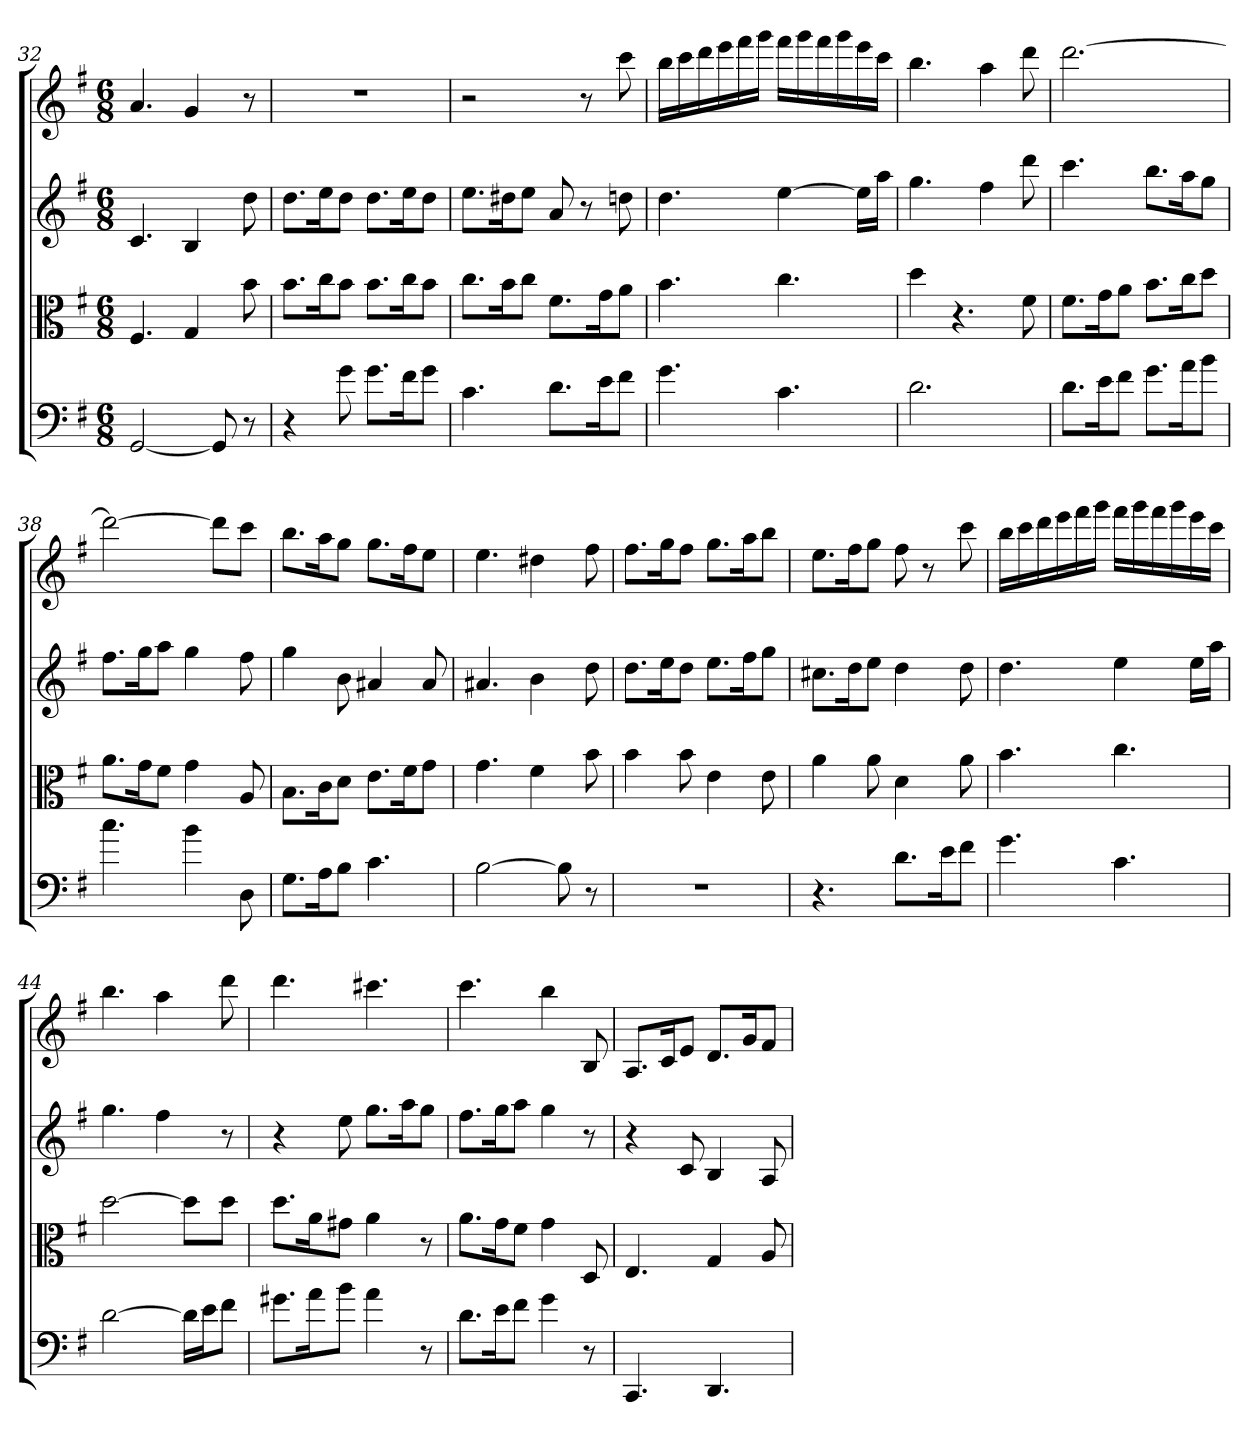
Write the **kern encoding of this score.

**kern	**kern	**kern	**kern
*part4	*part3	*part2	*part1
*staff4	*staff3	*staff2	*staff1
*clefF4	*clefC3	*	*
*k[f#]	*k[f#]	*k[f#]	*k[f#]
*G:	*G:	*G:	*G:
*M6/8	*M6/8	*M6/8	*M6/8
=32	=32	=32	=32
[2GG	4.F#	4.c	4.a
.	4G	4B	4g
8GG]	.	.	.
8r	8b	8dd	8r
=33	=33	=33	=33
4r	8.b\L	8.ddL	2.r
.	16cc\K	16eeK	.
8g	8b\J	8ddJ	.
8.g\L	8.b\L	8.ddL	.
16f#\K	16cc\K	16eeK	.
8g\J	8b\J	8ddJ	.
=34	=34	=34	=34
4.c	8.cc\L	8.eeL	2r
.	16b\K	16dd#XK	.
.	8cc\J	8eeJ	.
8.d\L	8.f#\L	8a	.
.	.	8r	8r
16e\K	16g\K	.	.
8f#\J	8a\J	8ddn	8ccc
=35	=35	=35	=35
4.g	4.b	4.dd	16bbLL
.	.	.	16ccc
.	.	.	16ddd
.	.	.	16eee
.	.	.	16fff#
.	.	.	16gggJJ
4.c	4.cc	[4ee	16fff#LL
.	.	.	16ggg
.	.	.	16fff#
.	.	.	16ggg
.	.	16eeLL]	16eee
.	.	16aaJJ	16cccJJ
=36	=36	=36	=36
2.d	4dd	4.gg	4.bb
.	4.r	.	.
.	.	4ff#	4aa
.	8f#	8ddd	8ddd
=37	=37	=37	=37
8.d\L	8.f#\L	4.ccc	[2.ddd
16e\K	16g\K	.	.
8f#\J	8a\J	.	.
8.g\L	8.b\L	8.bbL	.
16a\K	16cc\K	16aaK	.
8b\J	8dd\J	8ggJ	.
=38	=38	=38	=38
4.cc	8.a\L	8.ff#L	2ddd_
.	16g\K	16ggK	.
.	8f#\J	8aaJ	.
4b	4g	4gg	.
.	.	.	8dddL]
8D	8A	8ff#	8cccJ
=39	=39	=39	=39
8.G\L	8.B\L	4gg	8.bbL
16A\K	16c\K	.	16aaK
8B\J	8d\J	8b	8ggJ
4.c	8.e\L	4a#X	8.ggL
.	16f#\K	.	16ff#K
.	8g\J	8a#	8eeJ
=40	=40	=40	=40
[2B	4.g	4.a#X	4.ee
.	4f#	4b	4dd#X
8B]	.	.	.
8r	8b	8dd	8ff#
=41	=41	=41	=41
2.r	4b	8.ddL	8.ff#L
.	.	16eeK	16ggK
.	8b	8ddJ	8ff#J
.	4e	8.eeL	8.ggL
.	.	16ff#K	16aaK
.	8e	8ggJ	8bbJ
=42	=42	=42	=42
4.r	4a	8.cc#XL	8.eeL
.	.	16ddK	16ff#K
.	8a	8eeJ	8ggJ
8.d\L	4d	4dd	8ff#
.	.	.	8r
16e\K	.	.	.
8f#\J	8a	8dd	8ccc
=43	=43	=43	=43
4.g	4.b	4.dd	16bbLL
.	.	.	16ccc
.	.	.	16ddd
.	.	.	16eee
.	.	.	16fff#
.	.	.	16gggJJ
4.c	4.cc	4ee	16fff#LL
.	.	.	16ggg
.	.	.	16fff#
.	.	.	16ggg
.	.	16eeLL	16eee
.	.	16aaJJ	16cccJJ
=44	=44	=44	=44
[2d	[2dd	4.gg	4.bb
.	.	4ff#	4aa
16d\LL]	8dd\L]	.	.
16e\J	.	.	.
8f#\J	8dd\J	8r	8ddd
=45	=45	=45	=45
8.g#X\L	8.dd\L	4r	4.ddd
16a\K	16a\K	.	.
8b\J	8g#X\J	8ee	.
4a	4a	8.ggL	4.ccc#X
.	.	16aaK	.
8r	8r	8ggJ	.
=46	=46	=46	=46
8.d\L	8.a\L	8.ff#L	4.ccc
16e\K	16g\K	16ggK	.
8f#\J	8f#\J	8aaJ	.
4g	4g	4gg	4bb
8r	8D	8r	8B
=47	=47	=47	=47
4.CC	4.E	4r	8.AL
.	.	.	16cK
.	.	8c	8eJ
4.DD	4G	4B	8.dL
.	.	.	16gK
.	8A	8A	8f#J
=	=	=	=
*-	*-	*-	*-
